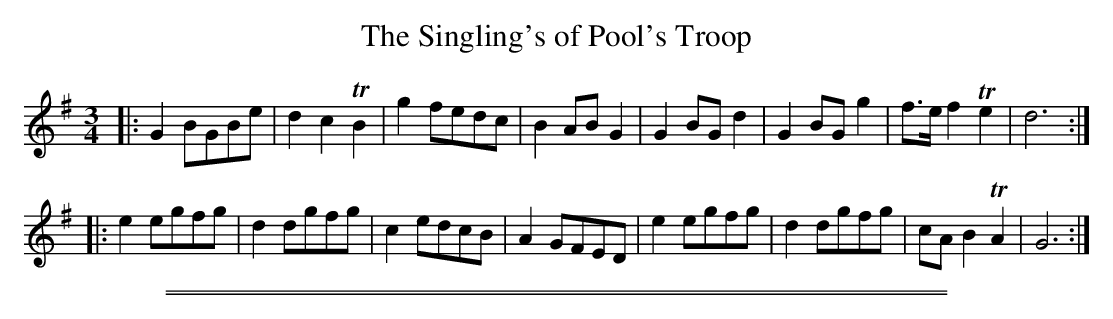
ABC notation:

X:1
T: The Singling's of Pool's Troop
M: 3/4
L: 1/8
K: G
|:\
G2 BGBe | d2 c2 TB2 | g2 fedc | B2 AB G2 |\
G2 BG d2 | G2 BG g2 | f>e f2 Te2 | d6 :|
|:\
e2 egfg | d2 dgfg | c2 edcB | A2 GFED |\
e2 egfg | d2 dgfg | cA B2 TA2 | G6 :|
